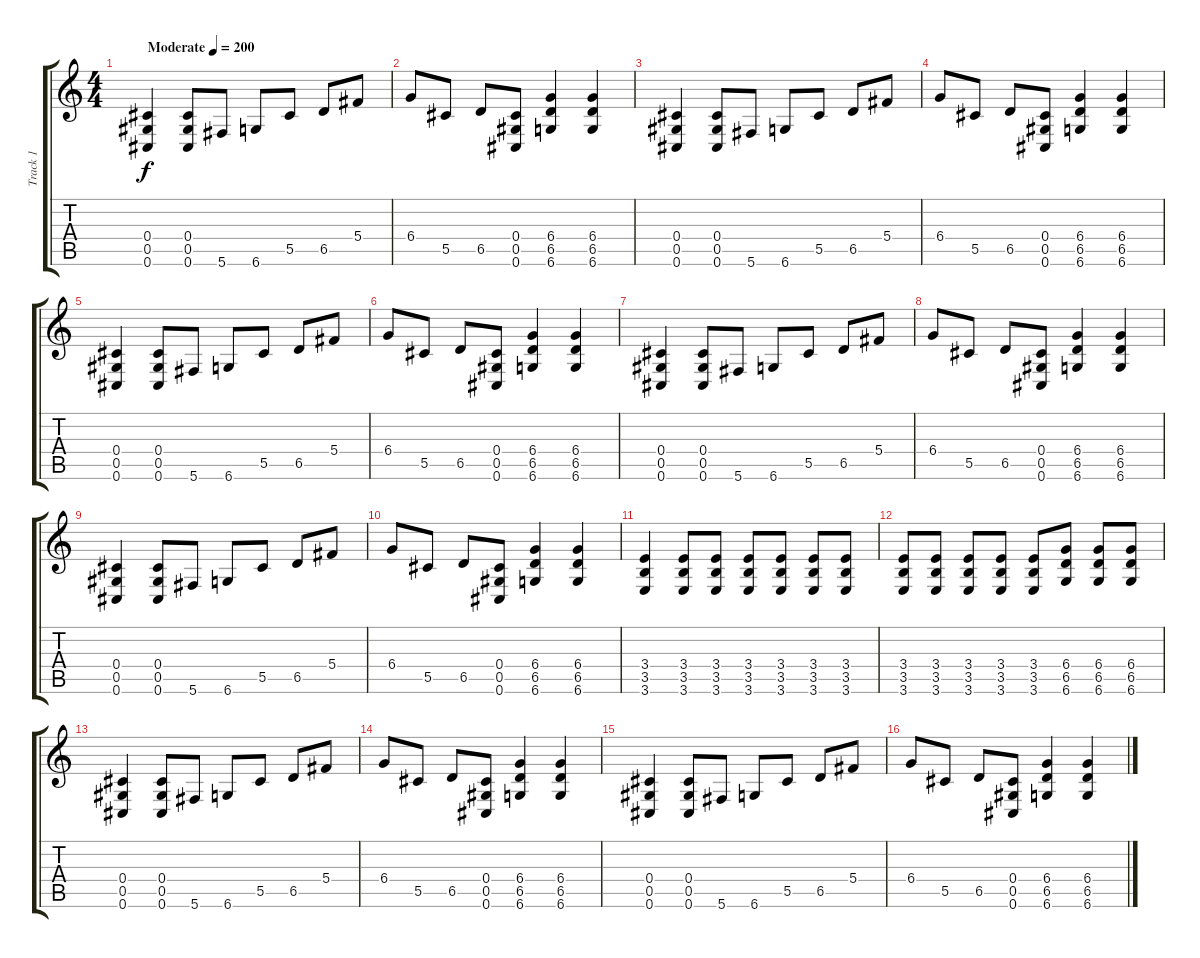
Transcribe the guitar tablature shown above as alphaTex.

\track ("Track 1" "Track 1") {instrument distortionguitar}
\staff {score tabs}
\tuning (Eb4 Bb3 Gb3 Db3 Ab2 Db2) {hide}
\ts (4 4)
\tempo (200 "Moderate")
\clef g2
\ks c
(0.4 0.5 0.6).4{dy f instrument distortionguitar} (0.4 0.5 0.6).8 5.6.8 6.6.8 5.5.8 6.5.8 5.4.8 |
6.4.8 5.5.8 6.5.8 (0.4 0.5 0.6).8 (6.4 6.5 6.6).4 (6.4 6.5 6.6).4 |
(0.4 0.5 0.6).4 (0.4 0.5 0.6).8 5.6.8 6.6.8 5.5.8 6.5.8 5.4.8 |
6.4.8 5.5.8 6.5.8 (0.4 0.5 0.6).8 (6.4 6.5 6.6).4 (6.4 6.5 6.6).4 |
(0.4 0.5 0.6).4 (0.4 0.5 0.6).8 5.6.8 6.6.8 5.5.8 6.5.8 5.4.8 |
6.4.8 5.5.8 6.5.8 (0.4 0.5 0.6).8 (6.4 6.5 6.6).4 (6.4 6.5 6.6).4 |
(0.4 0.5 0.6).4 (0.4 0.5 0.6).8 5.6.8 6.6.8 5.5.8 6.5.8 5.4.8 |
6.4.8 5.5.8 6.5.8 (0.4 0.5 0.6).8 (6.4 6.5 6.6).4 (6.4 6.5 6.6).4 |
(0.4 0.5 0.6).4 (0.4 0.5 0.6).8 5.6.8 6.6.8 5.5.8 6.5.8 5.4.8 |
6.4.8 5.5.8 6.5.8 (0.4 0.5 0.6).8 (6.4 6.5 6.6).4 (6.4 6.5 6.6).4 |
(3.4 3.5 3.6).4 (3.4 3.5 3.6).8 (3.4 3.5 3.6).8 (3.4 3.5 3.6).8 (3.4 3.5 3.6).8 (3.4 3.5 3.6).8 (3.4 3.5 3.6).8 |
(3.4 3.5 3.6).8 (3.4 3.5 3.6).8 (3.4 3.5 3.6).8 (3.4 3.5 3.6).8 (3.4 3.5 3.6).8 (6.4 6.5 6.6).8 (6.4 6.5 6.6).8 (6.4 6.5 6.6).8 |
(0.4 0.5 0.6).4 (0.4 0.5 0.6).8 5.6.8 6.6.8 5.5.8 6.5.8 5.4.8 |
6.4.8 5.5.8 6.5.8 (0.4 0.5 0.6).8 (6.4 6.5 6.6).4 (6.4 6.5 6.6).4 |
(0.4 0.5 0.6).4 (0.4 0.5 0.6).8 5.6.8 6.6.8 5.5.8 6.5.8 5.4.8 |
6.4.8 5.5.8 6.5.8 (0.4 0.5 0.6).8 (6.4 6.5 6.6).4 (6.4 6.5 6.6).4
